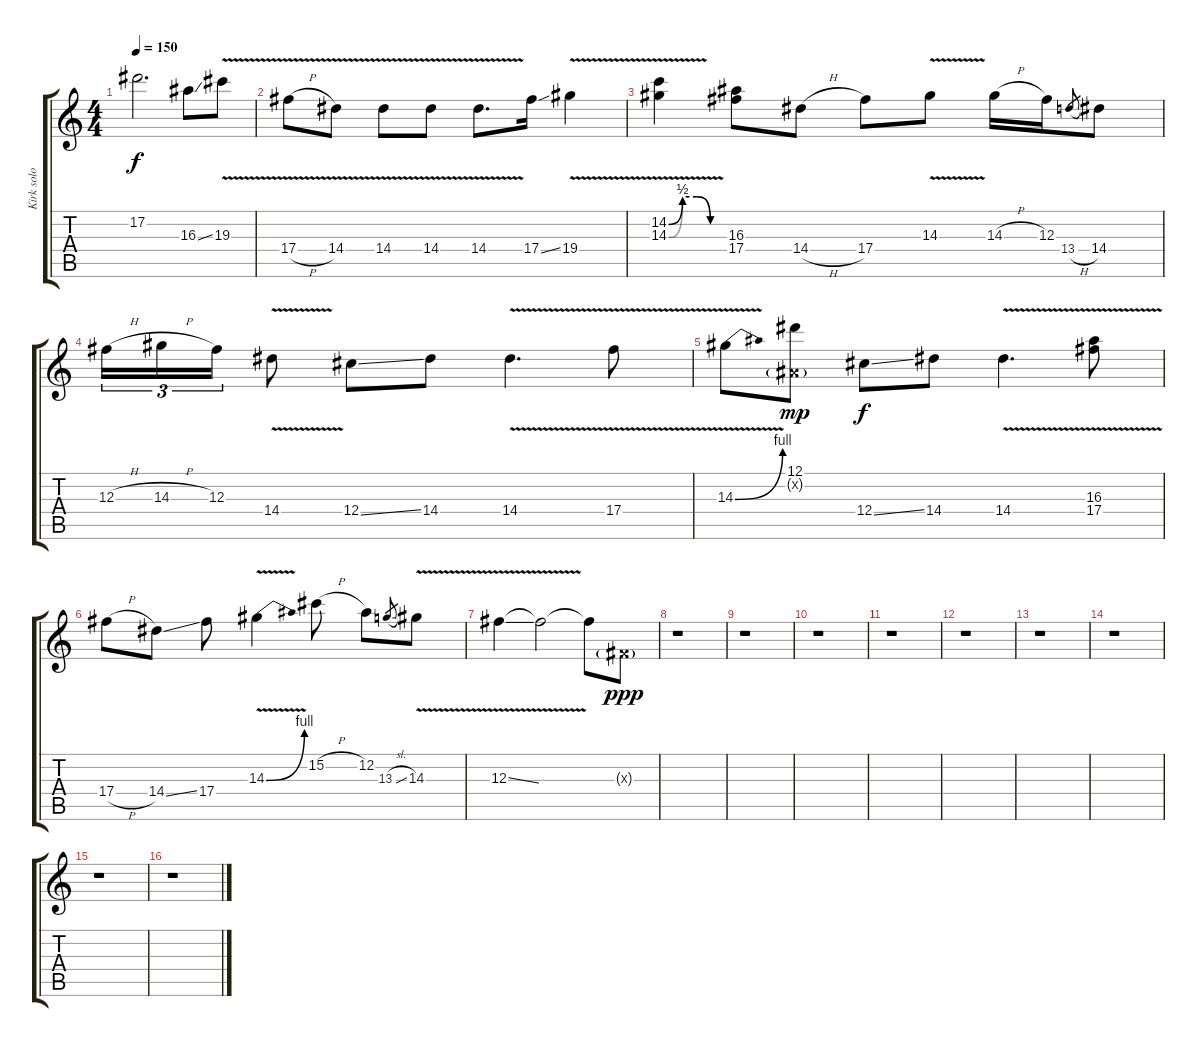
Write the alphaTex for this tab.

\track ("Kirk solo" "Kirk solo") {instrument distortionguitar}
\staff {score tabs}
\tuning (Eb4 Bb3 Gb3 Db3 Ab2 Eb2) {hide}
\ts (4 4)
\tempo 150
\clef g2
\ks c
17.2{t}.2{d dy f} 16.3{ss}.8 19.3{v}.8 |
17.4{v h}.8 14.4{v}.8 14.4{v}.8 14.4{v}.8 14.4{v}.8{d} 17.4{ss}.16 19.4{v}.4 |
(14.2{be (custom 0 0 15 2 30 2 45 0 60 0) v} 14.3{be (custom 0 0 15 2 30 2 45 0 60 0) v}).4 (16.3 17.4).8 14.4{h}.8 17.4.8 14.3{v}.8 14.3{h}.16 12.3.16 13.4{h}.8{gr} 14.4.8 |
12.3{h}.16{tu (3 2)} 14.3{h}.16{tu (3 2)} 12.3.16{tu (3 2)} 14.4{v}.8 12.4{ss}.8 14.4.8 14.4{v}.4{d} 17.4{v}.8 |
14.3{be (bend 0 0 60 4) v}.8 (12.1 0.2{g x}).8{dy mp} 12.4{ss}.8{dy f} 14.4.8 14.4{v}.4{d} (16.3{v} 17.4{v}).8 |
17.4{h}.8 14.4{ss}.8 17.4.8 14.3{be (bend 0 0 60 4) v}.4 15.2{h}.8 12.2.8 13.3{sl}.8{gr} 14.3{v}.8 |
12.3{v ss}.4 12.3{t}.2 12.3{t}.8 0.3{g x}.8{dy ppp} |
r.1 |
r.1 |
r.1 |
r.1 |
r.1 |
r.1 |
r.1 |
r.1 |
r.1
